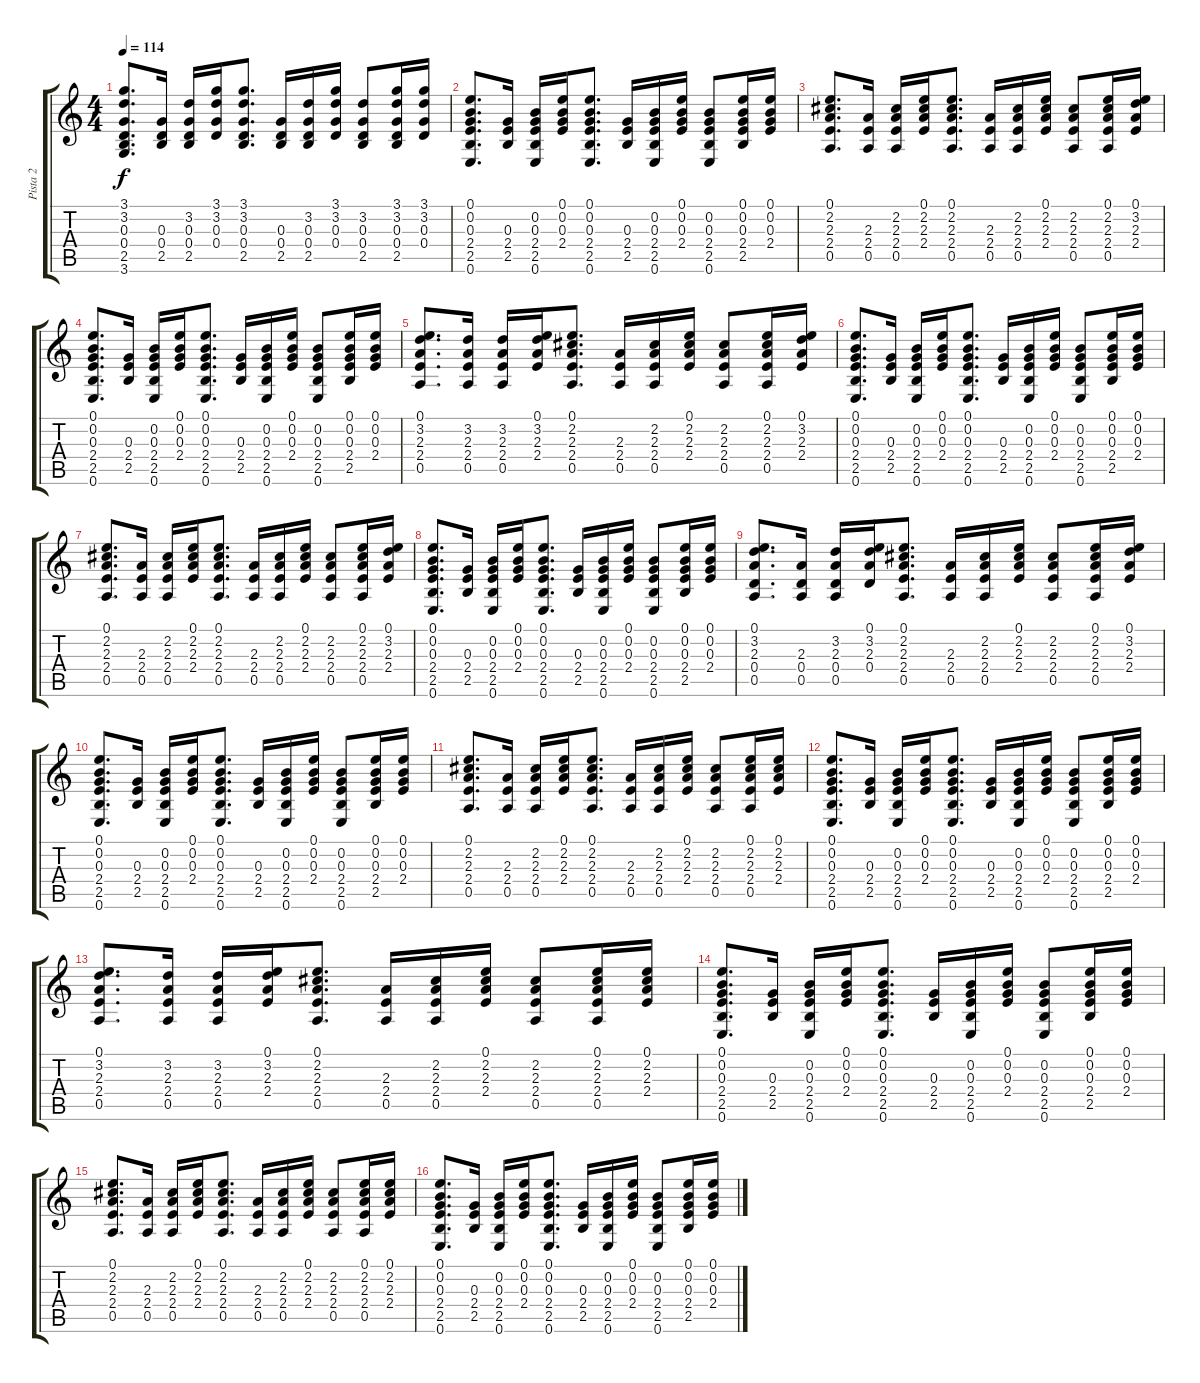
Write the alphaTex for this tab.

\track ("Pista 2" "Pista 2") {instrument acousticguitarsteel}
\staff {score tabs}
\tuning (E4 B3 G3 D3 A2 E2) {hide}
\ts (4 4)
\tempo 114
\clef g2
\ks c
(3.1 3.2 0.3 0.4 2.5 3.6).8{d dy f} (0.3 0.4 2.5).16 (3.2 0.3 0.4 2.5).16 (3.1 3.2 0.3 0.4).16 (3.1 3.2 0.3 0.4 2.5).8{d} (0.3 0.4 2.5).16 (3.2 0.3 0.4 2.5).16 (3.1 3.2 0.3 0.4).16 (3.2 0.3 0.4 2.5).8 (3.1 3.2 0.3 0.4 2.5).16 (3.1 3.2 0.3 0.4).16 |
(0.1 0.2 0.3 2.4 2.5 0.6).8{d} (0.3 2.4 2.5).16 (0.2 0.3 2.4 2.5 0.6).16 (0.1 0.2 0.3 2.4).16 (0.1 0.2 0.3 2.4 2.5 0.6).8{d} (0.3 2.4 2.5).16 (0.2 0.3 2.4 2.5 0.6).16 (0.1 0.2 0.3 2.4).16 (0.2 0.3 2.4 2.5 0.6).8 (0.1 0.2 0.3 2.4 2.5).16 (0.1 0.2 0.3 2.4).16 |
(0.1 2.2 2.3 2.4 0.5).8{d} (2.3 2.4 0.5).16 (2.2 2.3 2.4 0.5).16 (0.1 2.2 2.3 2.4).16 (0.1 2.2 2.3 2.4 0.5).8{d} (2.3 2.4 0.5).16 (2.2 2.3 2.4 0.5).16 (0.1 2.2 2.3 2.4).16 (2.2 2.3 2.4 0.5).8 (0.1 2.2 2.3 2.4 0.5).16 (0.1 3.2 2.3 2.4).16 |
(0.1 0.2 0.3 2.4 2.5 0.6).8{d} (0.3 2.4 2.5).16 (0.2 0.3 2.4 2.5 0.6).16 (0.1 0.2 0.3 2.4).16 (0.1 0.2 0.3 2.4 2.5 0.6).8{d} (0.3 2.4 2.5).16 (0.2 0.3 2.4 2.5 0.6).16 (0.1 0.2 0.3 2.4).16 (0.2 0.3 2.4 2.5 0.6).8 (0.1 0.2 0.3 2.4 2.5).16 (0.1 0.2 0.3 2.4).16 |
(0.1 3.2 2.3 2.4 0.5).8{d} (3.2 2.3 2.4 0.5).16 (3.2 2.3 2.4 0.5).16 (0.1 3.2 2.3 2.4).16 (0.1 2.2 2.3 2.4 0.5).8{d} (2.3 2.4 0.5).16 (2.2 2.3 2.4 0.5).16 (0.1 2.2 2.3 2.4).16 (2.2 2.3 2.4 0.5).8 (0.1 2.2 2.3 2.4 0.5).16 (0.1 3.2 2.3 2.4).16 |
(0.1 0.2 0.3 2.4 2.5 0.6).8{d} (0.3 2.4 2.5).16 (0.2 0.3 2.4 2.5 0.6).16 (0.1 0.2 0.3 2.4).16 (0.1 0.2 0.3 2.4 2.5 0.6).8{d} (0.3 2.4 2.5).16 (0.2 0.3 2.4 2.5 0.6).16 (0.1 0.2 0.3 2.4).16 (0.2 0.3 2.4 2.5 0.6).8 (0.1 0.2 0.3 2.4 2.5).16 (0.1 0.2 0.3 2.4).16 |
(0.1 2.2 2.3 2.4 0.5).8{d} (2.3 2.4 0.5).16 (2.2 2.3 2.4 0.5).16 (0.1 2.2 2.3 2.4).16 (0.1 2.2 2.3 2.4 0.5).8{d} (2.3 2.4 0.5).16 (2.2 2.3 2.4 0.5).16 (0.1 2.2 2.3 2.4).16 (2.2 2.3 2.4 0.5).8 (0.1 2.2 2.3 2.4 0.5).16 (0.1 3.2 2.3 2.4).16 |
(0.1 0.2 0.3 2.4 2.5 0.6).8{d} (0.3 2.4 2.5).16 (0.2 0.3 2.4 2.5 0.6).16 (0.1 0.2 0.3 2.4).16 (0.1 0.2 0.3 2.4 2.5 0.6).8{d} (0.3 2.4 2.5).16 (0.2 0.3 2.4 2.5 0.6).16 (0.1 0.2 0.3 2.4).16 (0.2 0.3 2.4 2.5 0.6).8 (0.1 0.2 0.3 2.4 2.5).16 (0.1 0.2 0.3 2.4).16 |
(0.1 3.2 2.3 0.4 0.5).8{d} (2.3 0.4 0.5).16 (3.2 2.3 0.4 0.5).16 (0.1 3.2 2.3 0.4).16 (0.1 2.2 2.3 2.4 0.5).8{d} (2.3 2.4 0.5).16 (2.2 2.3 2.4 0.5).16 (0.1 2.2 2.3 2.4).16 (2.2 2.3 2.4 0.5).8 (0.1 2.2 2.3 2.4 0.5).16 (0.1 3.2 2.3 2.4).16 |
(0.1 0.2 0.3 2.4 2.5 0.6).8{d} (0.3 2.4 2.5).16 (0.2 0.3 2.4 2.5 0.6).16 (0.1 0.2 0.3 2.4).16 (0.1 0.2 0.3 2.4 2.5 0.6).8{d} (0.3 2.4 2.5).16 (0.2 0.3 2.4 2.5 0.6).16 (0.1 0.2 0.3 2.4).16 (0.2 0.3 2.4 2.5 0.6).8 (0.1 0.2 0.3 2.4 2.5).16 (0.1 0.2 0.3 2.4).16 |
(0.1 2.2 2.3 2.4 0.5).8{d} (2.3 2.4 0.5).16 (2.2 2.3 2.4 0.5).16 (0.1 2.2 2.3 2.4).16 (0.1 2.2 2.3 2.4 0.5).8{d} (2.3 2.4 0.5).16 (2.2 2.3 2.4 0.5).16 (0.1 2.2 2.3 2.4).16 (2.2 2.3 2.4 0.5).8 (0.1 2.2 2.3 2.4 0.5).16 (0.1 2.2 2.3 2.4).16 |
(0.1 0.2 0.3 2.4 2.5 0.6).8{d} (0.3 2.4 2.5).16 (0.2 0.3 2.4 2.5 0.6).16 (0.1 0.2 0.3 2.4).16 (0.1 0.2 0.3 2.4 2.5 0.6).8{d} (0.3 2.4 2.5).16 (0.2 0.3 2.4 2.5 0.6).16 (0.1 0.2 0.3 2.4).16 (0.2 0.3 2.4 2.5 0.6).8 (0.1 0.2 0.3 2.4 2.5).16 (0.1 0.2 0.3 2.4).16 |
(0.1 3.2 2.3 2.4 0.5).8{d} (3.2 2.3 2.4 0.5).16 (3.2 2.3 2.4 0.5).16 (0.1 3.2 2.3 2.4).16 (0.1 2.2 2.3 2.4 0.5).8{d} (2.3 2.4 0.5).16 (2.2 2.3 2.4 0.5).16 (0.1 2.2 2.3 2.4).16 (2.2 2.3 2.4 0.5).8 (0.1 2.2 2.3 2.4 0.5).16 (0.1 2.2 2.3 2.4).16 |
(0.1 0.2 0.3 2.4 2.5 0.6).8{d} (0.3 2.4 2.5).16 (0.2 0.3 2.4 2.5 0.6).16 (0.1 0.2 0.3 2.4).16 (0.1 0.2 0.3 2.4 2.5 0.6).8{d} (0.3 2.4 2.5).16 (0.2 0.3 2.4 2.5 0.6).16 (0.1 0.2 0.3 2.4).16 (0.2 0.3 2.4 2.5 0.6).8 (0.1 0.2 0.3 2.4 2.5).16 (0.1 0.2 0.3 2.4).16 |
(0.1 2.2 2.3 2.4 0.5).8{d} (2.3 2.4 0.5).16 (2.2 2.3 2.4 0.5).16 (0.1 2.2 2.3 2.4).16 (0.1 2.2 2.3 2.4 0.5).8{d} (2.3 2.4 0.5).16 (2.2 2.3 2.4 0.5).16 (0.1 2.2 2.3 2.4).16 (2.2 2.3 2.4 0.5).8 (0.1 2.2 2.3 2.4 0.5).16 (0.1 2.2 2.3 2.4).16 |
(0.1 0.2 0.3 2.4 2.5 0.6).8{d} (0.3 2.4 2.5).16 (0.2 0.3 2.4 2.5 0.6).16 (0.1 0.2 0.3 2.4).16 (0.1 0.2 0.3 2.4 2.5 0.6).8{d} (0.3 2.4 2.5).16 (0.2 0.3 2.4 2.5 0.6).16 (0.1 0.2 0.3 2.4).16 (0.2 0.3 2.4 2.5 0.6).8 (0.1 0.2 0.3 2.4 2.5).16 (0.1 0.2 0.3 2.4).16
